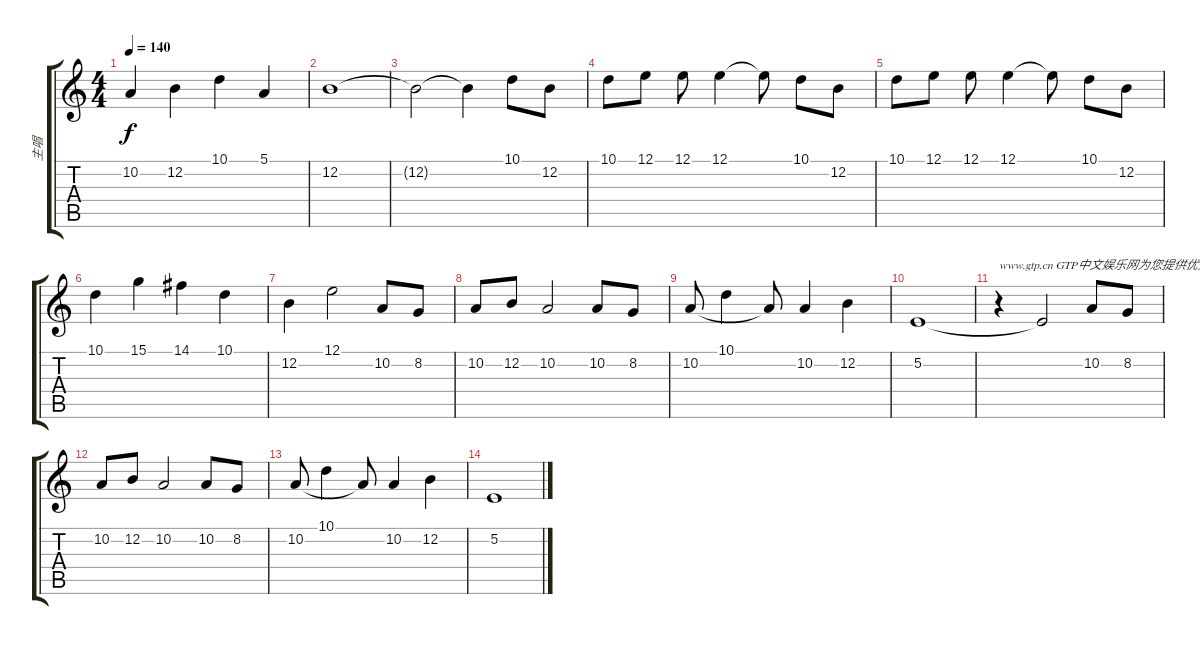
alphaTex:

\track ("主唱" "主唱") {instrument lead3calliope}
\staff {score tabs}
\tuning (E4 B3 G3 D3 A2 E2) {hide}
\ts (4 4)
\tempo 140
\clef g2
\ks c
10.2.4{dy f} 12.2.4 10.1.4 5.1.4 |
12.2.1 |
12.2{t}.2 12.2{t}.4 10.1.8 12.2.8 |
10.1.8 12.1.8 12.1.8 12.1.4 12.1{t}.8 10.1.8 12.2.8 |
10.1.8 12.1.8 12.1.8 12.1.4 12.1{t}.8 10.1.8 12.2.8 |
10.1.4 15.1.4 14.1.4 10.1.4 |
12.2.4 12.1.2 10.2.8 8.2.8 |
10.2.8 12.2.8 10.2.2 10.2.8 8.2.8 |
10.2.8 10.1.4 10.2{t}.8 10.2.4 12.2.4 |
5.2.1 |
r.4{txt "www.gtp.cn GTP中文娱乐网为您提供优秀的谱子"} 5.2{t}.2 10.2.8 8.2.8 |
10.2.8 12.2.8 10.2.2 10.2.8 8.2.8 |
10.2.8 10.1.4 10.2{t}.8 10.2.4 12.2.4 |
5.2.1
